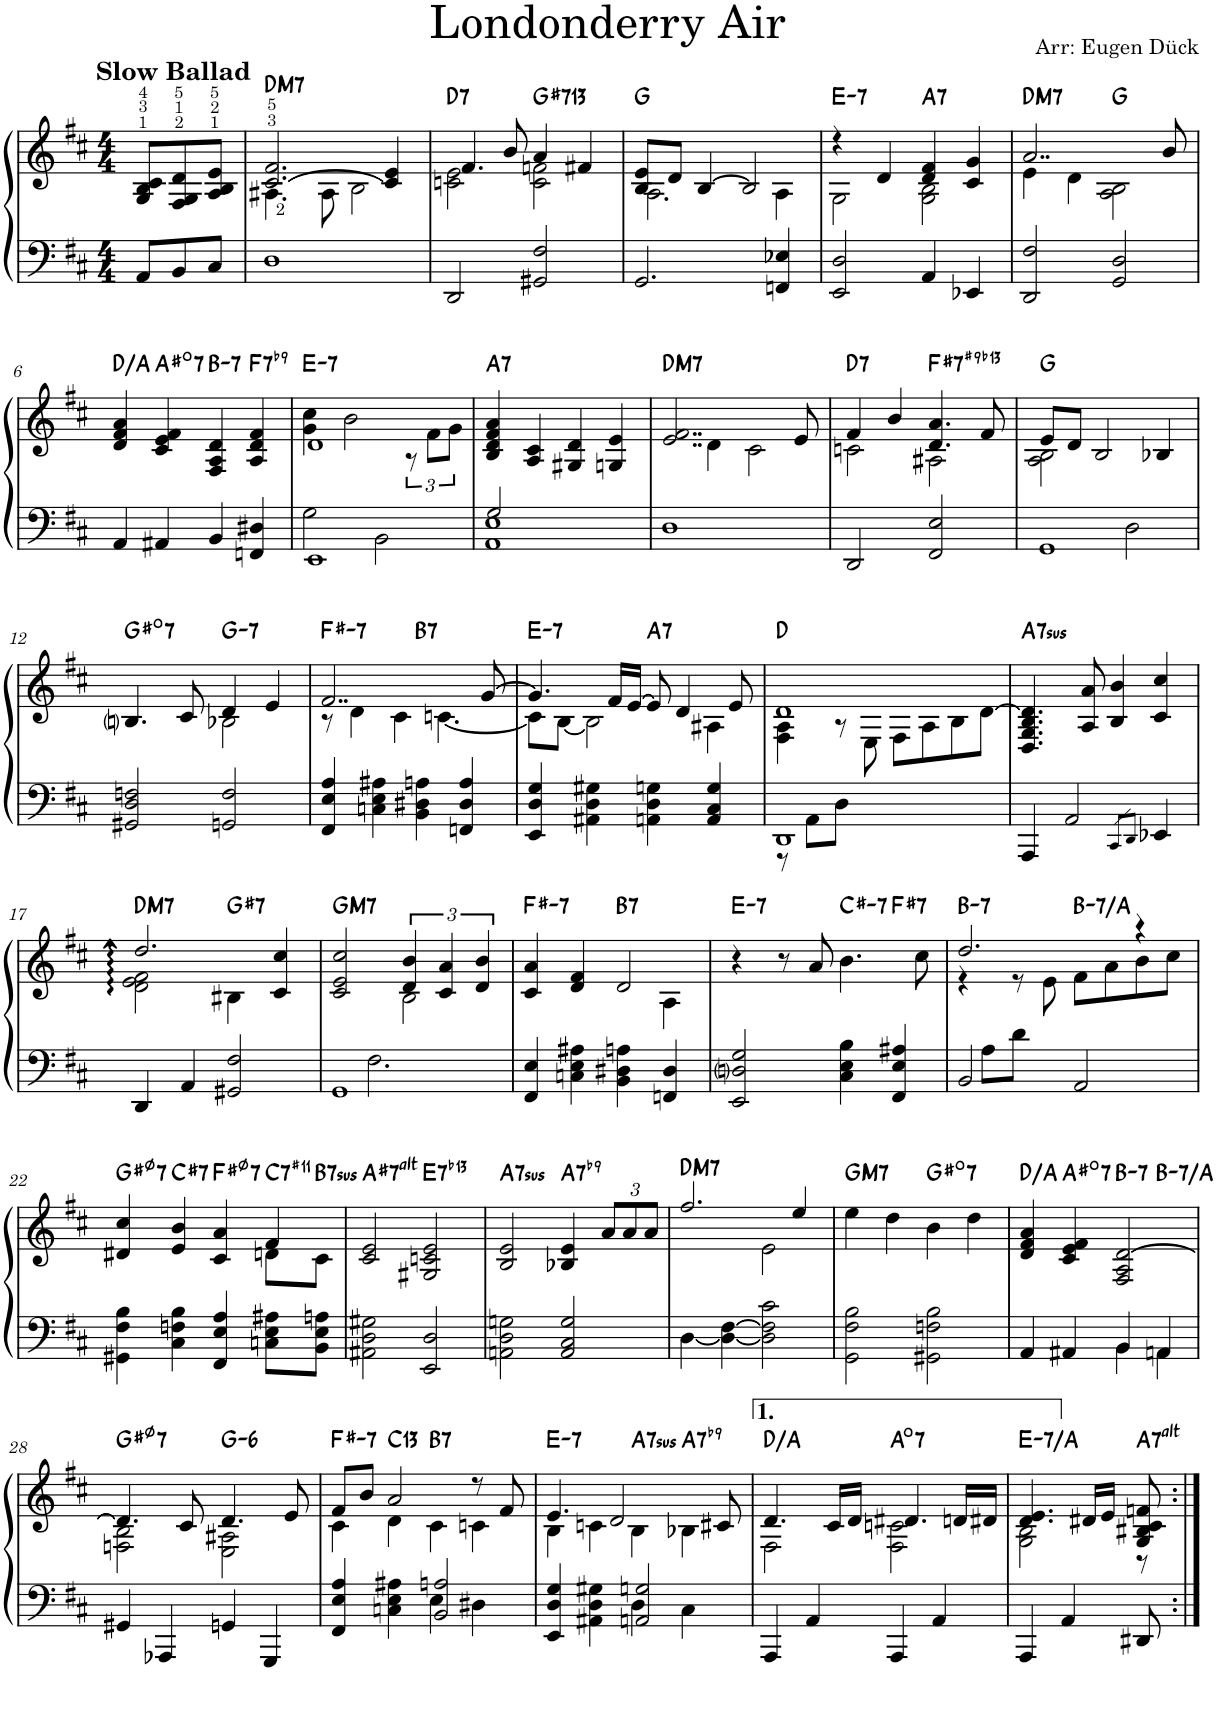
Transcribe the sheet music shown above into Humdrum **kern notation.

**kern	**kern	**harte
*part1	*part1	*part1
*staff2	*staff1	*
*I"Piano	*	*
*I'Pno.	*	*
*clefF4	*clefG2	*
*k[f#c#]	*k[f#c#]	*
*M4/4	*M4/4	*
=	=	=
!	!LO:TX:a:B:t=Slow Ballad	!
8AA/L	8G/ 8B/ 8c#/L	.
8BB/	8F#/ 8G/ 8d/	.
8C#/J	8A/ 8B/ 8e/J	.
=1	=1	=1
*	*^	*
!	!	!	!LO:H:kt=M7
1D	[2.c#/ 2.f#/	4.A#X\	D:maj7
.	.	8A#\	.
.	.	2B\	.
.	4c#/] 4e/	.	.
=2	=2	=2	=2
!	!	!	!LO:H:kt=7
2DD/	4.f#/	2cn\ 2e\	D:7
.	8b/	.	.
!	!	!	!LO:H:kt=713
2GG#X/ 2F#/	4a/	2c\ 2fn\	G#:maj
.	4f#X/	.	.
=3	=3	=3	=3
2.GG/	8B/ 8e/L	2.A\	G:maj
.	8d/J	.	.
.	[4B/	.	.
.	2B/]	.	.
4FFn/ 4E-X/	.	4A\	.
=4	=4	=4	=4
!	!	!	!LO:H:kt=7
2EE/ 2D/	4r	2G\	E:min7
.	4d/	.	.
!	!	!	!LO:H:kt=7
4AA/	4d/ 4f#/	2G\ 2B\	A:7
4EE-X/	4c#/ 4g/	.	.
=5	=5	=5	=5
!	!	!	!LO:H:kt=M7
2DD/ 2F#/	2..a/	4e\	D:maj7
.	.	4d\	.
2GG/ 2D/	.	2A\ 2B\	G:maj
.	8b/	.	.
*	*v	*v	*
!!LO:LB:g=z
=6	=6	=6
4AA/	4d/ 4f#/ 4a/	D:maj/5
!	!	!LO:H:kt=7
4AA#X/	4c#/ 4e/ 4f#/	A#:dim7
!	!	!LO:H:kt=7
4BB/	4F#/ 4A/ 4d/	B:min7
!	!	!LO:H:kt=7
4FFn/ 4D#X/	4A/ 4d/ 4f#/	F:7(b9)
=7	=7	=7
*^	*^	*
!	!	!	!	!LO:H:kt=7
1EE	2G\	1d	4g\ 4cc#\	E:min7
.	.	.	2b\	.
.	2BB\	.	.	.
.	.	.	12r	.
.	.	.	12f#\L	.
.	.	.	12g\J	.
=8	=8	=8	=8	=8
!	!	!	!	!LO:H:kt=7
*	*	*v	*v	*
1AA 1E	2G/	4B/ 4d/ 4f#/ 4a/	A:7
.	.	4A/ 4c#/	.
.	2ryy	4G#X/ 4d/	.
.	.	4Gn/ 4e/	.
*v	*v	*	*
=9	=9	=9
*	*^	*
!	!	!	!LO:H:kt=M7
1D	2..e/ 2..f#/	4ryy	D:maj7
.	.	4d\	.
.	.	2c#\	.
.	8e/	.	.
=10	=10	=10	=10
!	!	!	!LO:H:kt=7
2DD/	4f#/	2cn\	D:7
.	4b/	.	.
!	!	!	!LO:H:kt=7
2FF#/ 2E/	4.d/ 4.a/	2A#X\	F#:7(#9,b13)
.	8f#/	.	.
=11	=11	=11	=11
*^	*	*	*
1GG	2ryy	8e/L	2A\ 2B\	G:maj
.	.	8d/J	.	.
.	.	2B/	.	.
.	2D\	.	2ryy	.
.	.	4B-X/	.	.
*v	*v	*	*	*
!!LO:LB:g=z	!!
=12	=12	=12	=12
!	!	!	!LO:H:kt=7
2GG#X/ 2D/ 2Fn/	4.Bni/	2ryy	G#:dim7
.	8c#/	.	.
!	!	!	!LO:H:kt=7
2GGn/ 2F/	4d/	2B-X\	G:min7
.	4e/	.	.
=13	=13	=13	=13
!	!	!	!LO:H:kt=7
*	*	*^	*
4FF#/ 4E/ 4A/	2..f#/	8r	2ryy	F#:min7
.	.	4d\	.	.
4Cn\ 4E\ 4A#X\	.	.	.	.
.	.	4c#\	.	.
!	!	!	!	!LO:H:kt=7
4BB\ 4D#X\ 4An\	.	.	2ryy	B:7
.	.	[4.cn\	.	.
4FFn/ 4D#/ 4A/	.	.	.	.
.	[8g/	.	.	.
=14	=14	=14	=14	=14
!	!	!	!	!LO:H:kt=7
*	*	*v	*v	*
4EE/ 4D/ 4G/	4.g/]	8c\L]	E:min7
.	.	[8B\J	.
4AA#X\ 4D\ 4G#X\	.	2B\]	.
.	16f#/LL	.	.
.	[16e/JJ	.	.
!	!	!	!LO:H:kt=7
4AAn\ 4D\ 4Gn\	8e/]	.	A:7
.	4d/	.	.
4AA/ 4C#/ 4G/	.	4A#X\	.
.	8e/	.	.
=15	=15	=15	=15
*^	*	*	*
1DD	8r	1d	4F#\ 4A\	D:maj
.	8AA\L	.	.	.
.	8D\J	.	8r	.
.	2ryy	.	8E\	.
.	.	.	8F#\L	.
.	.	.	8A\	.
.	.	.	8B\	.
.	8ryy	.	[>8d\J	.
=16	=16	=16	=16	=16
!	!	!	!	!LO:H:kt=7sus
*v	*v	*	*	*
*	*v	*v	*
4AAA/	4.D/ 4.G/ 4.B/ 4.d/]	A:sus4(7)
2AA/	.	.
.	8A/ 8a/	.
.	4B/ 4b/	.
8qCC#/L	.	.
8qDD/J	.	.
4EE-X/	4c#/ 4cc#/	.
!!LO:LB:g=z
=17	=17	=17
*	*^	*
!	!	!	!LO:H:kt=M7
4DD/	2.dd:/	2d\: 2e\: 2f#\:	D:maj7
4AA/	.	.	.
!	!	!	!LO:H:kt=7
2GG#X/ 2F#/	.	4B#X\	G#:7
.	4c#/ 4cc#/	4ryy	.
=18	=18	=18	=18
*^	*	*	*
!	!	!	!	!LO:H:kt=M7
1GG	4ryy	2c#/ 2e/ 2cc#/	2ryy	G:maj7
.	2.F#\	.	.	.
.	.	6d/ 6b/	2B\	.
.	.	6c#/ 6a/	.	.
.	.	6d/ 6b/	.	.
*v	*v	*	*	*
=19	=19	=19	=19
!	!	!	!LO:H:kt=7
4FF#/ 4E/	4c#/ 4a/	2.ryy	F#:min7
4Cn\ 4E\ 4A#X\	4d/ 4f#/	.	.
!	!	!	!LO:H:kt=7
4BB\ 4D#X\ 4An\	2d/	.	B:7
4FFn/ 4D#/	.	4A\	.
=20	=20	=20	=20
!	!	!	!LO:H:kt=7
2EE/ 2Dni/ 2G/	4r	2.ryy	E:min7
.	8r	.	.
.	8a/	.	.
!	!	!	!LO:H:kt=7
4C#\ 4E\ 4B\	4.b\	.	C#:min7
!	!	!	!LO:H:kt=7
4FF#/ 4E/ 4A#X/	.	4ryy	F#:7
.	8cc#\	.	.
=21	=21	=21	=21
*^	*	*	*
!	!	!	!	!LO:H:kt=7
2BB/	8ryy	2.dd/	4r	B:min7
.	8A\L	.	.	.
.	8d\J	.	8r	.
.	2ryy	.	8e\	.
!	!	!	!	!LO:H:kt=7
2AA/	.	.	8f#\L	B:min7/b7
.	.	.	8a\	.
.	.	4r	8b\	.
.	8ryy	.	8cc#\J	.
!!LO:LB:g=z	!!
=22	=22	=22	=22	=22
!	!	!	!	!LO:H:kt=7
*v	*v	*	*	*
4GG#X\ 4F#\ 4B\	4d#X/ 4cc#/	2.ryy	G#:hdim7
!	!	!	!LO:H:kt=7
4C#\ 4Fn\ 4B\	4e/ 4b/	.	C#:7
!	!	!	!LO:H:kt=7
4FF#/ 4E/ 4A/	4c#/ 4a/	.	F#:hdim7
!	!	!	!LO:H:kt=7
8Cn\ 8E\ 8A#X\L	4f#/	8dn\L	C:7(#11)
!	!	!	!LO:H:kt=7sus
8BB\ 8E\ 8An\J	.	8c#\J	B:sus4(7)
=23	=23	=23	=23
!	!	!	!LO:H:kt=7
*	*v	*v	*
2AA#X\ 2D\ 2G#X\	2c#/ 2e/	A#:(3,b5,#5,b7,b9,#9)
!	!	!LO:H:kt=7
2EE/ 2D/	2G#X/ 2cn/ 2e/	E:7(b13)
=24	=24	=24
!	!	!LO:H:kt=7sus
2AAn\ 2D\ 2Gn\	2B/ 2e/	A:sus4(7)
!	!	!LO:H:kt=7
2AA/ 2C#/ 2G/	4B-X/ 4e/	A:7(b9)
*	*Xbrackettup	*
.	12a/L	.
.	12a/	.
.	12a/J	.
=25	=25	=25
*	*^	*
!	!	!	!LO:H:kt=M7
[<4D\	2.ff#/	2ryy	D:maj7
4D\_ [4F#\	.	.	.
2D\] 2F#\] 2c#\	.	2e\	.
.	4ee/	.	.
*	*v	*v	*
=26	=26	=26
!	!	!LO:H:kt=M7
2GG\ 2F#\ 2B\	4ee\	G:maj7
.	4dd\	.
!	!	!LO:H:kt=7
2GG#X\ 2Fn\ 2B\	4b\	G#:dim7
.	4dd\	.
=27	=27	=27
*^	*^	*
4AA/	2ryy	4d/ 4f#/ 4a/	2.ryy	D:maj/5
!	!	!	!	!LO:H:kt=7
4AA#X/	.	4c#/ 4e/ 4f#/	.	A#:dim7
!	!	!	!	!LO:H:kt=7
4BB/	4BB\	2F#/ 2A/ [2d/	.	B:min7
!	!	!	!	!LO:H:kt=7
4AAn/	4AA\	.	4ryy	B:min7/b7
!!LO:LB:g=z	!!
=28	=28	=28	=28	=28
!	!	!	!	!LO:H:kt=7
*v	*v	*	*	*
4GG#X/	4.d/]	2Fn\ 2B\	G#:hdim7
4AAA-X/	.	.	.
.	8c#/	.	.
!	!	!	!LO:H:kt=6
4GGn/	4.d/	2E\ 2A#X\	G:min6
4GGG/	.	.	.
.	8e/	.	.
=29	=29	=29	=29
*^	*	*	*
!	!	!	!	!LO:H:kt=7
4FF#/ 4E/ 4A/	2ryy	8f#/L	4c#\	F#:min7
.	.	8b/J	.	.
!	!	!	!	!LO:H:kt=13
4Cn\ 4E\ 4A#X\	.	2a/	4d\	C:9(11,13)
!	!	!	!	!LO:H:kt=7
2BB/ 2An/	4E\	.	4c#\	B:7
.	4D#X\	8r	4cn\	.
.	.	8f#/	.	.
=30	=30	=30	=30	=30
!	!	!	!	!LO:H:kt=7
4EE/ 4D/ 4G/	2ryy	4.e/	4B\	E:min7
4AA#X\ 4D\ 4G#X\	.	.	4cn\	.
.	.	2d/	.	.
!	!	!	!	!LO:H:kt=7sus
2AAn/ 2Gn/	4D\	.	4B\	A:sus4(7)
!	!	!	!	!LO:H:kt=7
.	4C#\	.	4B-X\	A:7(b9)
.	.	8c#X/	.	.
*v	*v	*	*	*
=31	=31	=31	=31
4AAA/	4.d/	2F#\	D:maj/5
4AA/	.	.	.
.	16c#/LL	.	.
.	16d/JJ	.	.
!	!	!	!LO:H:kt=7
4AAA/	4.d#X/	2F#\ 2cn\	A:dim7
4AA/	.	.	.
.	16dn/LL	.	.
.	16d#X/JJ	.	.
=32	=32	=32	=32
!	!	!	!LO:H:kt=7
4AAA/	4.d/ 4.e/	2G\ 2B\	E:min7/4
4AA/	.	.	.
.	16d#X/LL	.	.
.	16e/JJ	.	.
!	!	!	!LO:H:kt=7
8DD#X/	8G/ 8B#X/ 8c#/ 8fn/	8r	A:(3,b5,#5,b7,b9,#9)
*	*v	*v	*
=:|!	=:|!	=:|!
*-	*-	*-
